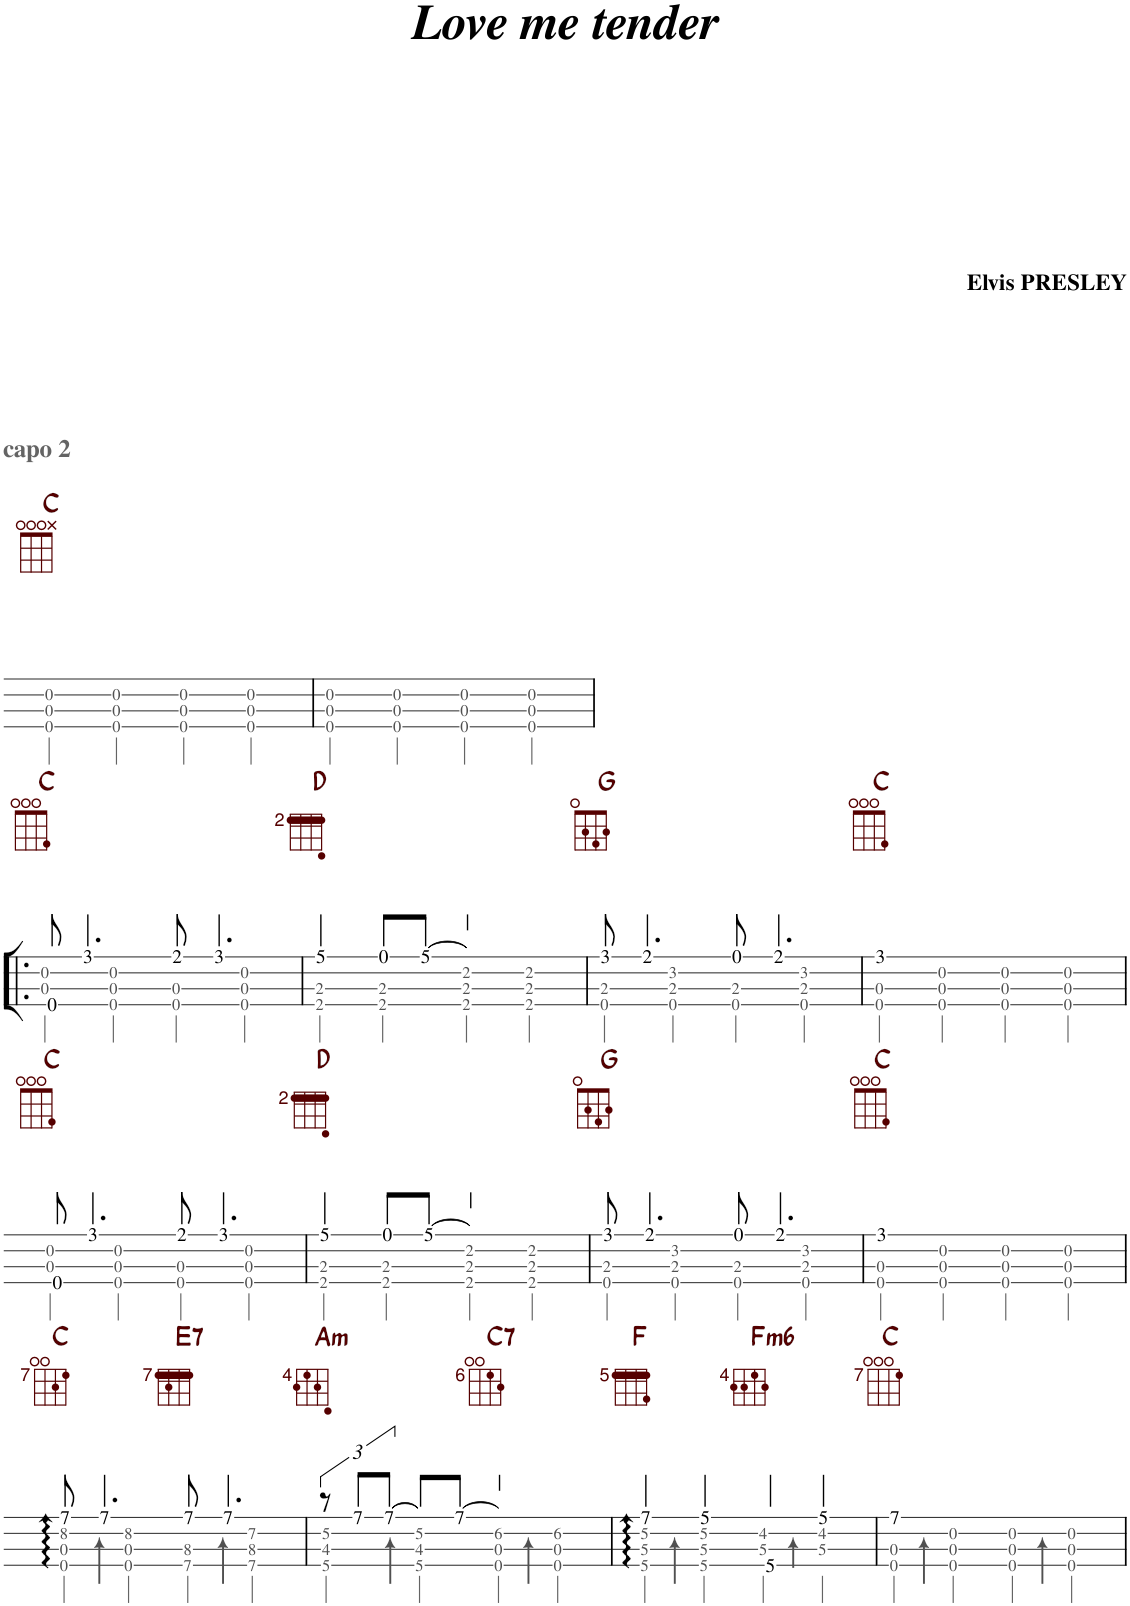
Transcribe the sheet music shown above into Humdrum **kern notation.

**kern	**harte
*part1	*part1
*staff1	*
*I"Ukulélé [Tablature]	*
*stria4	*
*Trd-1c-2	*
*k[b-e-]	*
*M4/4	*
=1	=1
*^	*
1ryy	4g!i\ 4c!i\ 4e!i\	C:maj
.	4g!i\ 4c!i\ 4e!i\	.
.	4g!i\ 4c!i\ 4e!i\	.
.	4g!i\ 4c!i\ 4e!i\	.
=2	=2	=2
1ryy	4g!i\ 4c!i\ 4e!i\	.
.	4g!i\ 4c!i\ 4e!i\	.
.	4g!i\ 4c!i\ 4e!i\	.
.	4g!i\ 4c!i\ 4e!i\	.
!!LO:LB:g=z	!!
=3!|:	=3!|:	=3!|:
8g/	4c!i\ 4e!i\	C:maj
4.cc/	.	.
.	4g!i\ 4c!i\ 4e!i\	.
8b/	4g!i\ 4c!i\	.
4.cc/	.	.
.	4g!i\ 4c!i\ 4e!i\	.
=4	=4	=4
4dd/	4a!i\ 4d!i\	D:maj
8a/L	4a!i\ 4d!i\	.
[8dd/J	.	.
2dd/]	4a!i\ 4d!i\ 4f#!i\	.
.	4a!i\ 4d!i\ 4f#!i\	.
=5	=5	=5
8cc/	4g!i\ 4d!i\	G:maj
4.b/	.	.
.	4g!i\ 4d!i\ 4g!i\	.
8a/	4g!i\ 4d!i\	.
4.b/	.	.
.	4g!i\ 4d!i\ 4g!i\	.
=6	=6	=6
1cc	4g!i\ 4c!i\	C:maj
.	4g!i\ 4c!i\ 4e!i\	.
.	4g!i\ 4c!i\ 4e!i\	.
.	4g!i\ 4c!i\ 4e!i\	.
!!LO:LB:g=z	!!
=7	=7	=7
8g/	4c!i\ 4e!i\	C:maj
4.cc/	.	.
.	4g!i\ 4c!i\ 4e!i\	.
8b/	4g!i\ 4c!i\	.
4.cc/	.	.
.	4g!i\ 4c!i\ 4e!i\	.
=8	=8	=8
4dd/	4a!i\ 4d!i\	D:maj
8a/L	4a!i\ 4d!i\	.
[8dd/J	.	.
2dd/]	4a!i\ 4d!i\ 4f#!i\	.
.	4a!i\ 4d!i\ 4f#!i\	.
=9	=9	=9
8cc/	4g!i\ 4d!i\	G:maj
4.b/	.	.
.	4g!i\ 4d!i\ 4g!i\	.
8a/	4g!i\ 4d!i\	.
4.b/	.	.
.	4g!i\ 4d!i\ 4g!i\	.
=10	=10	=10
1cc	4g!i\ 4c!i\	C:maj
.	4g!i\ 4c!i\ 4e!i\	.
.	4g!i\ 4c!i\ 4e!i\	.
.	4g!i\ 4c!i\ 4e!i\	.
!!LO:LB:g=z	!!
=11	=11	=11
8ee/	4g!i\ 4c!i\ 4cc!i\	C:maj
4.ee/	.	.
.	4g!i\ 4c!i\ 4cc!i\	.
!	!	!LO:H:kt=7
8ee/	4dd!i\ 4g#!i\	E:7
4.ee/	.	.
.	4dd!i\ 4g#!i\ 4b!i\	.
=12	=12	=12
!	!	!LO:H:kt=m
12r	4cc!i\ 4e!i\ 4a!i\	A:min
12ee/L	.	.
[12ee/J	.	.
8ee/L]	4cc!i\ 4e!i\ 4a!i\	.
[8ee/J	.	.
!	!	!LO:H:kt=7
2ee/]	4g!i\ 4c!i\ 4b-!i\	C:7
.	4g!i\ 4c!i\ 4b-!i\	.
=13	=13	=13
4ee/	4cc!i\ 4f!i\ 4a!i\	F:maj
4dd/	4cc!i\ 4f!i\ 4a!i\	.
!	!	!LO:H:kt=m6
4cc/	4f!i\ 4g#!i\	F:min6
4dd/	4f!i\ 4g#!i\	.
=14	=14	=14
1ee	4g!i\ 4c!i\	C:maj
.	4g!i\ 4c!i\ 4e!i\	.
.	4g!i\ 4c!i\ 4e!i\	.
.	4g!i\ 4c!i\ 4e!i\	.
*v	*v	*
=	=
*-	*-
